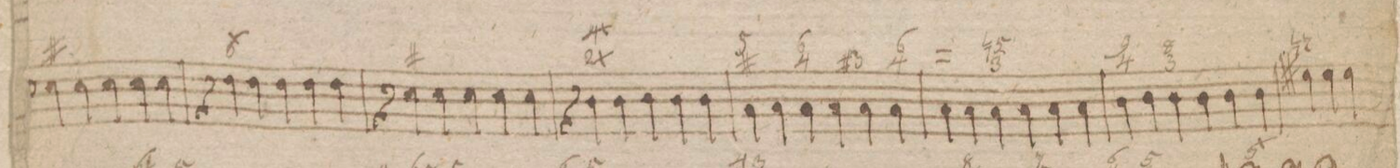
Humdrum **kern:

**kern	**fb	**dynam
*I"Organo	*	*
*clefF4	*	*
*k[f#c#]	*	*
*M3/2	*	*
4r	.	.
4E\	#	.
4E\	.	.
4E\	.	.
4E\	.	.
4E\	.	.
=31	=31	=31
4r	.	.
4F#\	6|	.
4F#\	.	.
4F#\	.	.
4F#\	.	.
4F#\	.	.
=32	=32	=32
4r	.	.
4E\	#	.
4E\	.	.
4E\	.	.
4E\	.	.
4E\	.	.
=33	=33	=33
4r	.	.
4D\	4| 2|	.
4D\	.	.
4D\	.	.
4D\	.	.
4D\	.	.
=34	=34	=34
4C#\	5 #	.
4C#\	.	.
4C#\	6 4	.
4C#\	.	.
4C#\	3#	.
4C#\	6_ 4_	.
=35	=35	=35
4C#\	.	.
4C#\	.	.
4C#\	5n 3	.
4C#\	.	.
4C#\	.	.
4C#\	.	.
=36	=36	=36
4D\	9 4	.
4D\	.	.
4D\	8 3	.
4D\	.	.
4D\	.	.
4D\	.	.
=37	=37	=37
4G#X\	7n	.
4G#\	.	.
4G#\	.	.
*-	*-	*-
